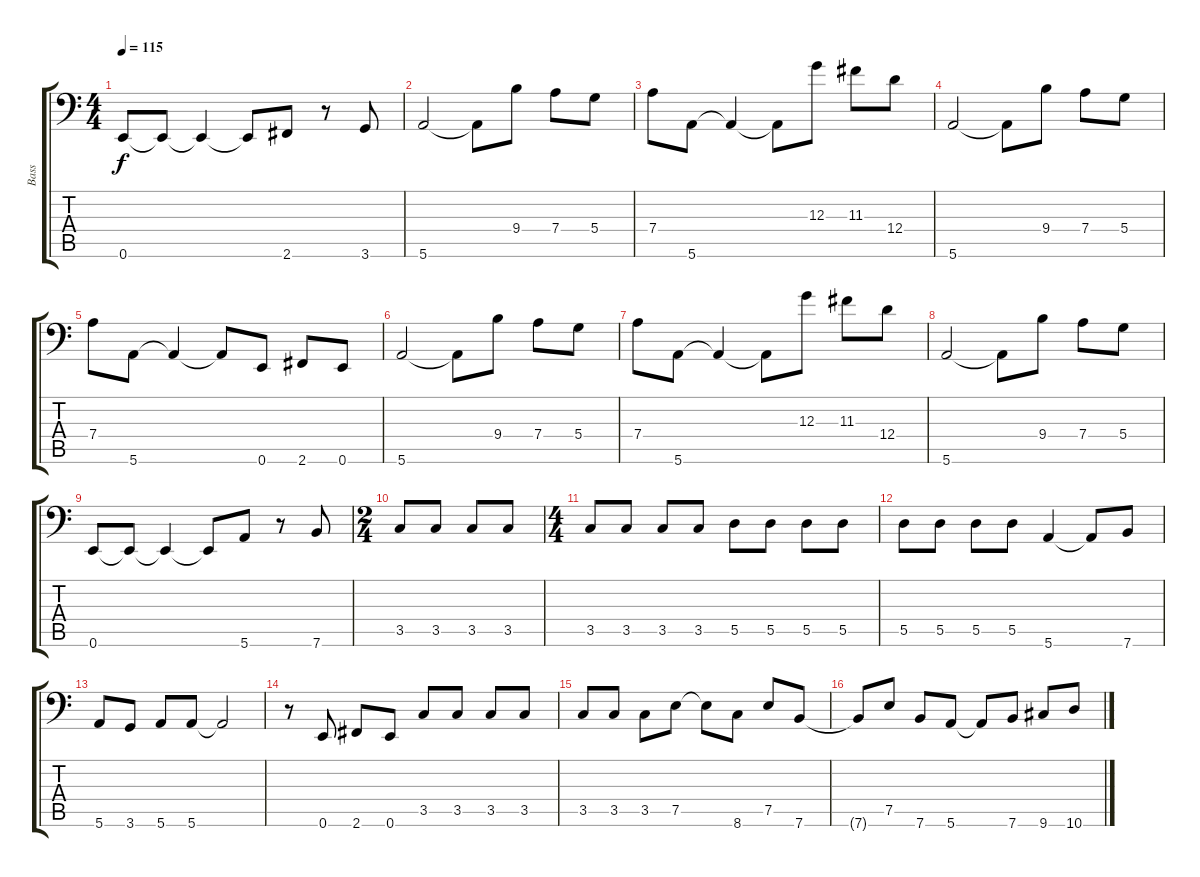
\track ("Bass" "Bass") {instrument slapbass1}
\staff {score tabs}
\tuning (E3 B2 G2 D2 A1 E1) {hide}
\ts (4 4)
\tempo 115
\clef f4
\ks c
0.6.8{dy f} 0.6{t}.8 0.6{t}.4 0.6{t}.8 2.6.8 r.8 3.6.8 |
5.6.2 5.6{t}.8 9.4.8 7.4.8 5.4.8 |
7.4.8 5.6.8 5.6{t}.4 5.6{t}.8 12.3.8 11.3.8 12.4.8 |
5.6.2 5.6{t}.8 9.4.8 7.4.8 5.4.8 |
7.4.8 5.6.8 5.6{t}.4 5.6{t}.8 0.6.8 2.6.8 0.6.8 |
5.6.2 5.6{t}.8 9.4.8 7.4.8 5.4.8 |
7.4.8 5.6.8 5.6{t}.4 5.6{t}.8 12.3.8 11.3.8 12.4.8 |
5.6.2 5.6{t}.8 9.4.8 7.4.8 5.4.8 |
0.6.8 0.6{t}.8 0.6{t}.4 0.6{t}.8 5.6.8 r.8 7.6.8 |
\ts (2 4)
3.5.8 3.5.8 3.5.8 3.5.8 |
\ts (4 4)
3.5.8 3.5.8 3.5.8 3.5.8 5.5.8 5.5.8 5.5.8 5.5.8 |
5.5.8 5.5.8 5.5.8 5.5.8 5.6.4 5.6{t}.8 7.6.8 |
5.6.8 3.6.8 5.6.8 5.6.8 5.6{t}.2 |
r.8 0.6.8 2.6.8 0.6.8 3.5.8 3.5.8 3.5.8 3.5.8 |
3.5.8 3.5.8 3.5.8 7.5.8 7.5{t}.8 8.6.8 7.5.8 7.6.8 |
7.6{t}.8 7.5.8 7.6.8 5.6.8 5.6{t}.8 7.6.8 9.6.8 10.6.8
